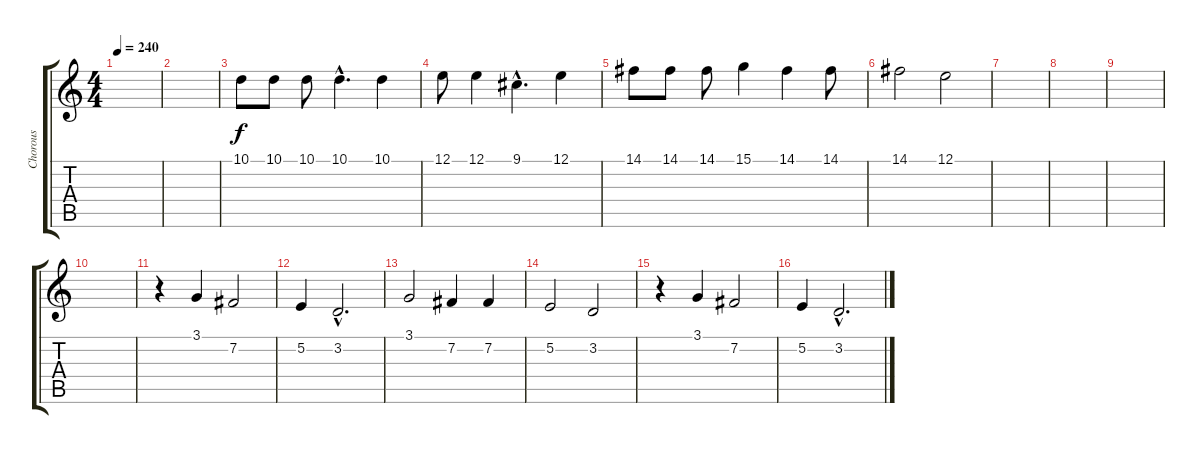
\track ("Chorous" "Chorous") {instrument lead6voice}
\staff {score tabs}
\tuning (E4 B3 G3 D3 A2 E2) {hide}
\ts (4 4)
\tempo 240
\clef g2
\ks c
|
|
10.1.8 10.1.8 10.1.8 10.1{hac}.4{d} 10.1.4 |
12.1.8 12.1.4 9.1{hac}.4{d} 12.1.4 |
14.1.8 14.1.8 14.1.8 15.1.4 14.1.4 14.1.8 |
14.1.2 12.1.2 |
|
|
|
|
r.4 3.1.4 7.2.2 |
5.2.4 3.2{hac}.2{d} |
3.1.2 7.2.4 7.2.4 |
5.2.2 3.2.2 |
r.4 3.1.4 7.2.2 |
5.2.4 3.2{hac}.2{d}
